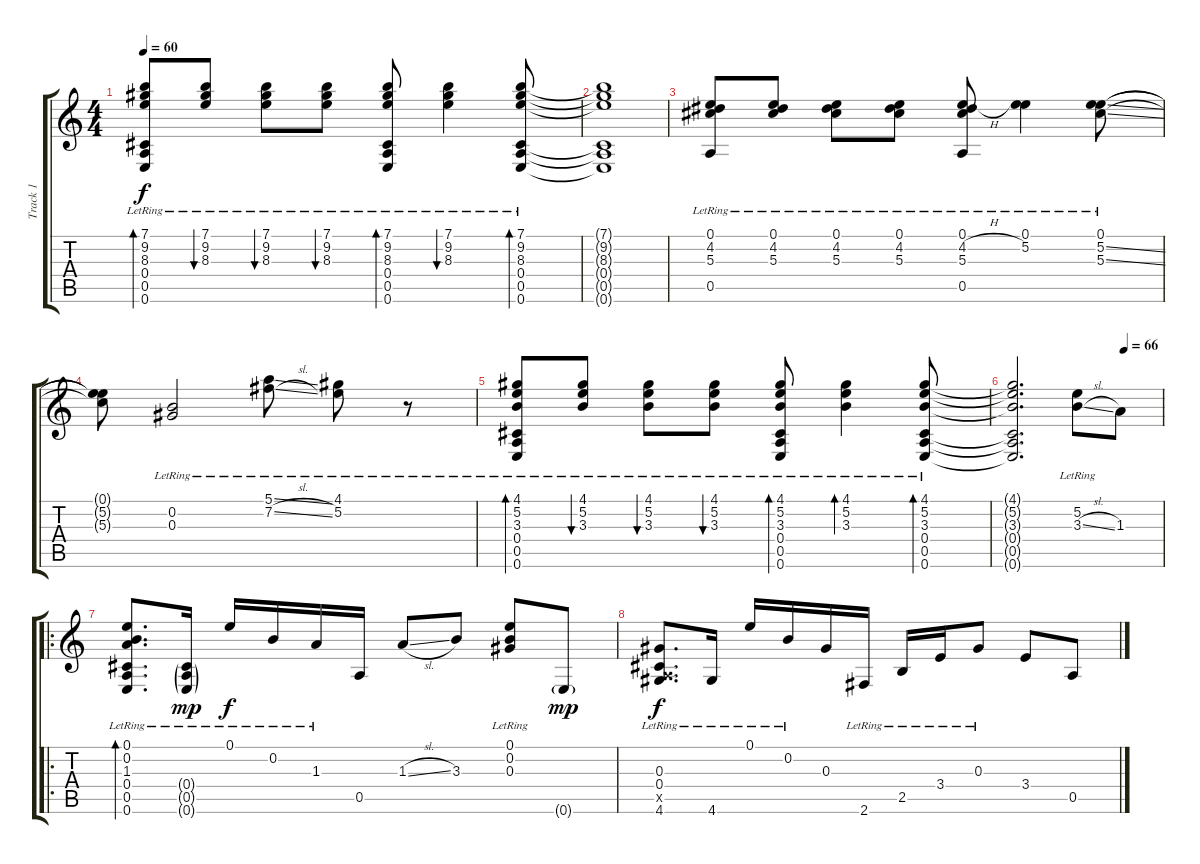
\track ("Track 1" "Track 1") {instrument acousticguitarnylon}
\staff {score tabs}
\tuning (E4 B3 Ab3 Db3 A2 E2) {hide}
\ts (4 4)
\tempo 60
\clef g2
\ks c
(7.1{lr} 9.2{lr} 8.3{lr} 0.4{lr} 0.5{lr} 0.6{lr}).8{bd 60 dy f} (7.1{lr} 9.2{lr} 8.3{lr}).8{bu 60} (7.1{lr} 9.2{lr} 8.3{lr}).8{bu 60} (7.1{lr} 9.2{lr} 8.3{lr}).8{bu 60} (7.1{lr} 9.2{lr} 8.3{lr} 0.4{lr} 0.5{lr} 0.6{lr}).8{bd 60} (7.1{lr} 9.2{lr} 8.3{lr}).4{bu 60} (7.1{lr} 9.2{lr} 8.3{lr} 0.4{lr} 0.5 0.6).8{bd 120} |
(7.1{t} 9.2{t} 8.3{t} 0.4{t} 0.5{t} 0.6{t}).1 |
(0.1{lr} 4.2{lr} 5.3{lr} 0.5{lr}).8 (0.1{lr} 4.2{lr} 5.3{lr}).8 (0.1{lr} 4.2{lr} 5.3{lr}).8 (0.1{lr} 4.2{lr} 5.3{lr}).8 (0.1{lr} 4.2{h lr} 5.3{lr} 0.5{lr}).8 (0.1{lr} 5.2{lr}).4 (0.1{lr} 5.2{ss lr} 5.3{ss lr}).8 |
(0.1{t} 5.2{t} 5.3{t}).8 (0.2{lr} 0.3{lr}).2 (5.1{ss lr} 7.2{sl lr}).8 (4.1{lr} 5.2{lr}).8 r.8 |
(4.1{lr} 5.2{lr} 3.3{lr} 0.4{lr} 0.5{lr} 0.6{lr}).8{bd 60} (4.1{lr} 5.2{lr} 3.3{lr}).8{bu 60} (4.1{lr} 5.2{lr} 3.3{lr}).8{bu 60} (4.1{lr} 5.2{lr} 3.3{lr}).8{bu 60} (4.1{lr} 5.2{lr} 3.3{lr} 0.4{lr} 0.5{lr} 0.6{lr}).8{bd 60} (4.1{lr} 5.2{lr} 3.3{lr}).4{bd 60} (4.1{lr} 5.2{lr} 3.3{lr} 0.4{lr} 0.5{lr} 0.6{lr}).8{bd 120} |
\tempo (66 0.75)
(4.1{t} 5.2{t} 3.3{t} 0.4{t} 0.5{t} 0.6{t}).2{d} (5.2{lr} 3.3{sl lr}).8 1.3.8 |
\ro
(0.1{lr} 0.2{lr} 1.3{lr} 0.4{lr} 0.5{lr} 0.6{lr}).8{d bd 60} (0.4{g lr} 0.5{g lr} 0.6{g lr}).16{dy mp} 0.1{lr}.16{dy f} 0.2{lr}.16 1.3{lr}.16 0.5.16 1.3{sl}.8 3.3.8 (0.1{lr} 0.2{lr} 0.3{lr}).8 0.6{g}.8{dy mp} |
(0.3{lr} 0.4{lr} 0.5{x} 4.6{lr}).8{d dy f} 4.6{lr}.16 0.1{lr}.16 0.2{lr}.16 0.3.16 2.6{lr}.16 2.5{lr}.16 3.4{lr}.16 0.3{lr}.8 3.4.8 0.5.8
